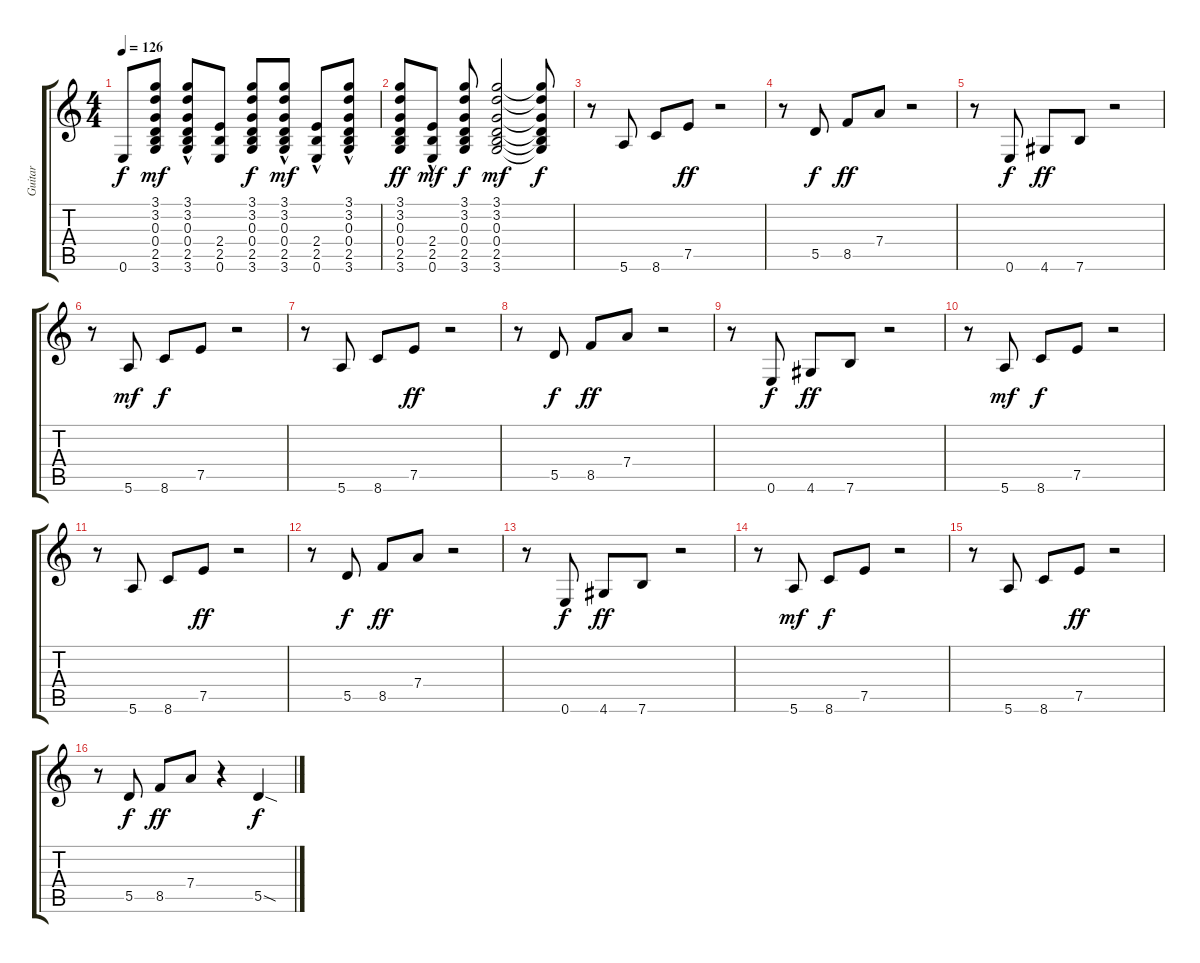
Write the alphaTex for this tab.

\track ("Guitar" "Guitar") {instrument electricguitarclean}
\staff {score tabs}
\tuning (E4 B3 G3 D3 A2 E2) {hide}
\ts (4 4)
\tempo 126
\clef g2
\ks c
0.6.8{dy f} (3.1 3.2 0.3 0.4 2.5 3.6).8{dy mf} (3.1 3.2{hac} 0.3{hac} 0.4 2.5 3.6).8 (2.4 2.5 0.6).8 (3.1 3.2 0.3 0.4 2.5 3.6).8{dy f} (3.1 3.2{hac} 0.3{hac} 0.4 2.5 3.6).8{dy mf} (2.4{hac} 2.5 0.6).8 (3.1{hac} 3.2 0.3{hac} 0.4 2.5 3.6).8 |
(3.1 3.2 0.3 0.4 2.5 3.6).8{dy ff} (2.4{hac} 2.5 0.6{hac}).8{dy mf} (3.1 3.2 0.3 0.4 2.5 3.6).8{dy f} (3.1 3.2 0.3 0.4 2.5 3.6).2{dy mf} (3.1{t} 3.2{t} 0.3{t} 0.4{t} 2.5{t} 3.6{t}).8{dy f} |
r.8 5.6.8 8.6.8 7.5.8{dy ff} r.2 |
r.8 5.5.8{dy f} 8.5.8{dy ff} 7.4.8 r.2 |
r.8 0.6.8{dy f} 4.6.8{dy ff} 7.6.8 r.2 |
r.8 5.6.8{dy mf} 8.6.8{dy f} 7.5.8 r.2 |
r.8 5.6.8 8.6.8 7.5.8{dy ff} r.2 |
r.8 5.5.8{dy f} 8.5.8{dy ff} 7.4.8 r.2 |
r.8 0.6.8{dy f} 4.6.8{dy ff} 7.6.8 r.2 |
r.8 5.6.8{dy mf} 8.6.8{dy f} 7.5.8 r.2 |
r.8 5.6.8 8.6.8 7.5.8{dy ff} r.2 |
r.8 5.5.8{dy f} 8.5.8{dy ff} 7.4.8 r.2 |
r.8 0.6.8{dy f} 4.6.8{dy ff} 7.6.8 r.2 |
r.8 5.6.8{dy mf} 8.6.8{dy f} 7.5.8 r.2 |
r.8 5.6.8 8.6.8 7.5.8{dy ff} r.2 |
r.8 5.5.8{dy f} 8.5.8{dy ff} 7.4.8 r.4 5.5{sod}.4{dy f}
